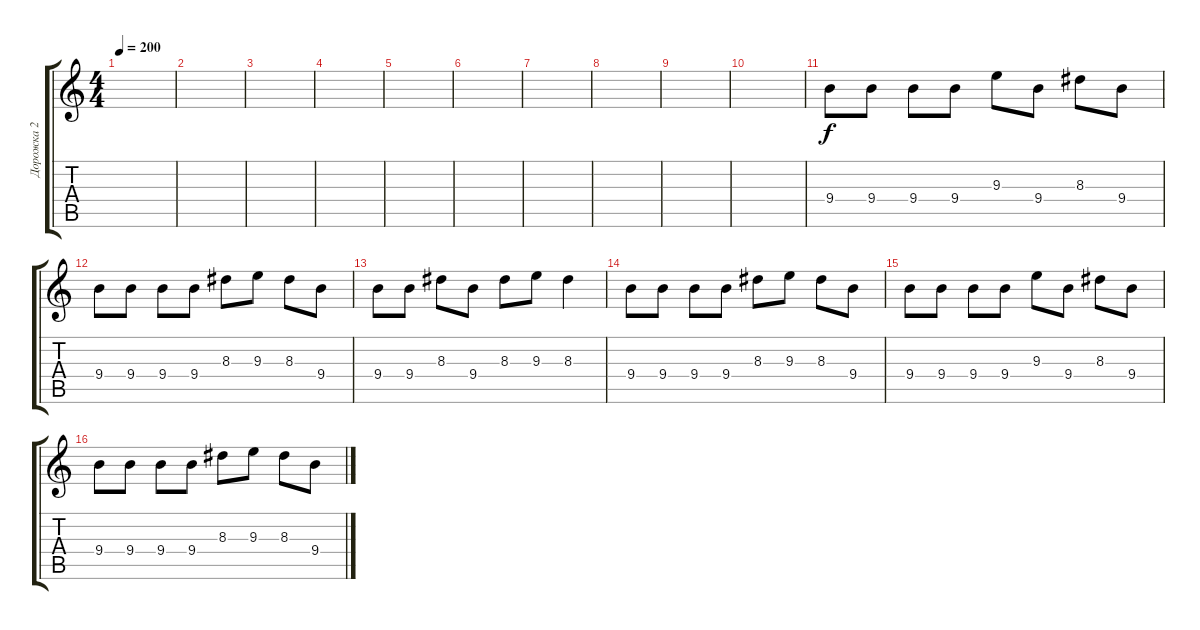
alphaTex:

\track ("Дорожка 2" "Дорожка 2") {instrument distortionguitar}
\staff {score tabs}
\tuning (E4 B3 G3 D3 A2 E2) {hide}
\ts (4 4)
\tempo 200
\clef g2
\ks c
|
|
|
|
|
|
|
|
|
|
9.4.8 9.4.8 9.4.8 9.4.8 9.3.8 9.4.8 8.3.8 9.4.8 |
9.4.8 9.4.8 9.4.8 9.4.8 8.3.8 9.3.8 8.3.8 9.4.8 |
9.4.8 9.4.8 8.3.8 9.4.8 8.3.8 9.3.8 8.3.4 |
9.4.8 9.4.8 9.4.8 9.4.8 8.3.8 9.3.8 8.3.8 9.4.8 |
9.4.8 9.4.8 9.4.8 9.4.8 9.3.8 9.4.8 8.3.8 9.4.8 |
9.4.8 9.4.8 9.4.8 9.4.8 8.3.8 9.3.8 8.3.8 9.4.8
